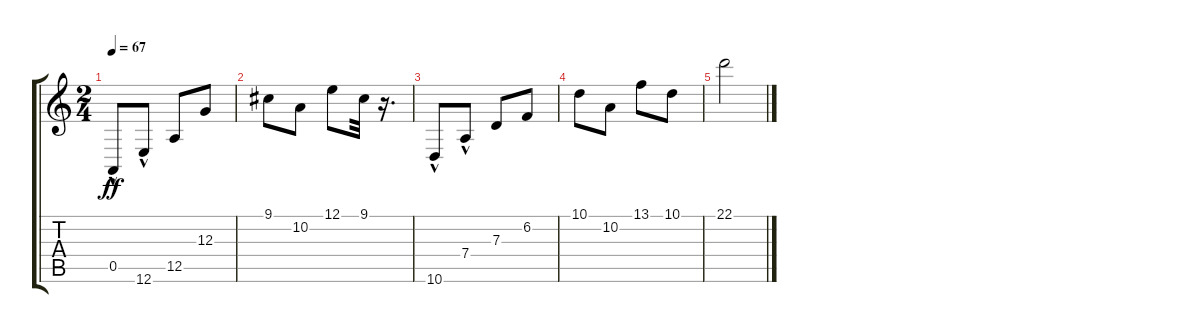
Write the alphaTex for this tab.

\track "" {instrument electricpiano1}
\staff {score tabs}
\tuning (E4 B3 G3 D3 A2 E2) {hide}
\ts (2 4)
\tempo 67
\clef g2
\ks c
0.5{hac}.8{dy ff} 12.6{hac}.8 12.5.8 12.3.8 |
9.1.8 10.2.8 12.1.8 9.1.32 r.16{d} |
10.6{hac}.8 7.4{hac}.8 7.3.8 6.2.8 |
10.1.8 10.2.8 13.1.8 10.1.8 |
22.1.2
